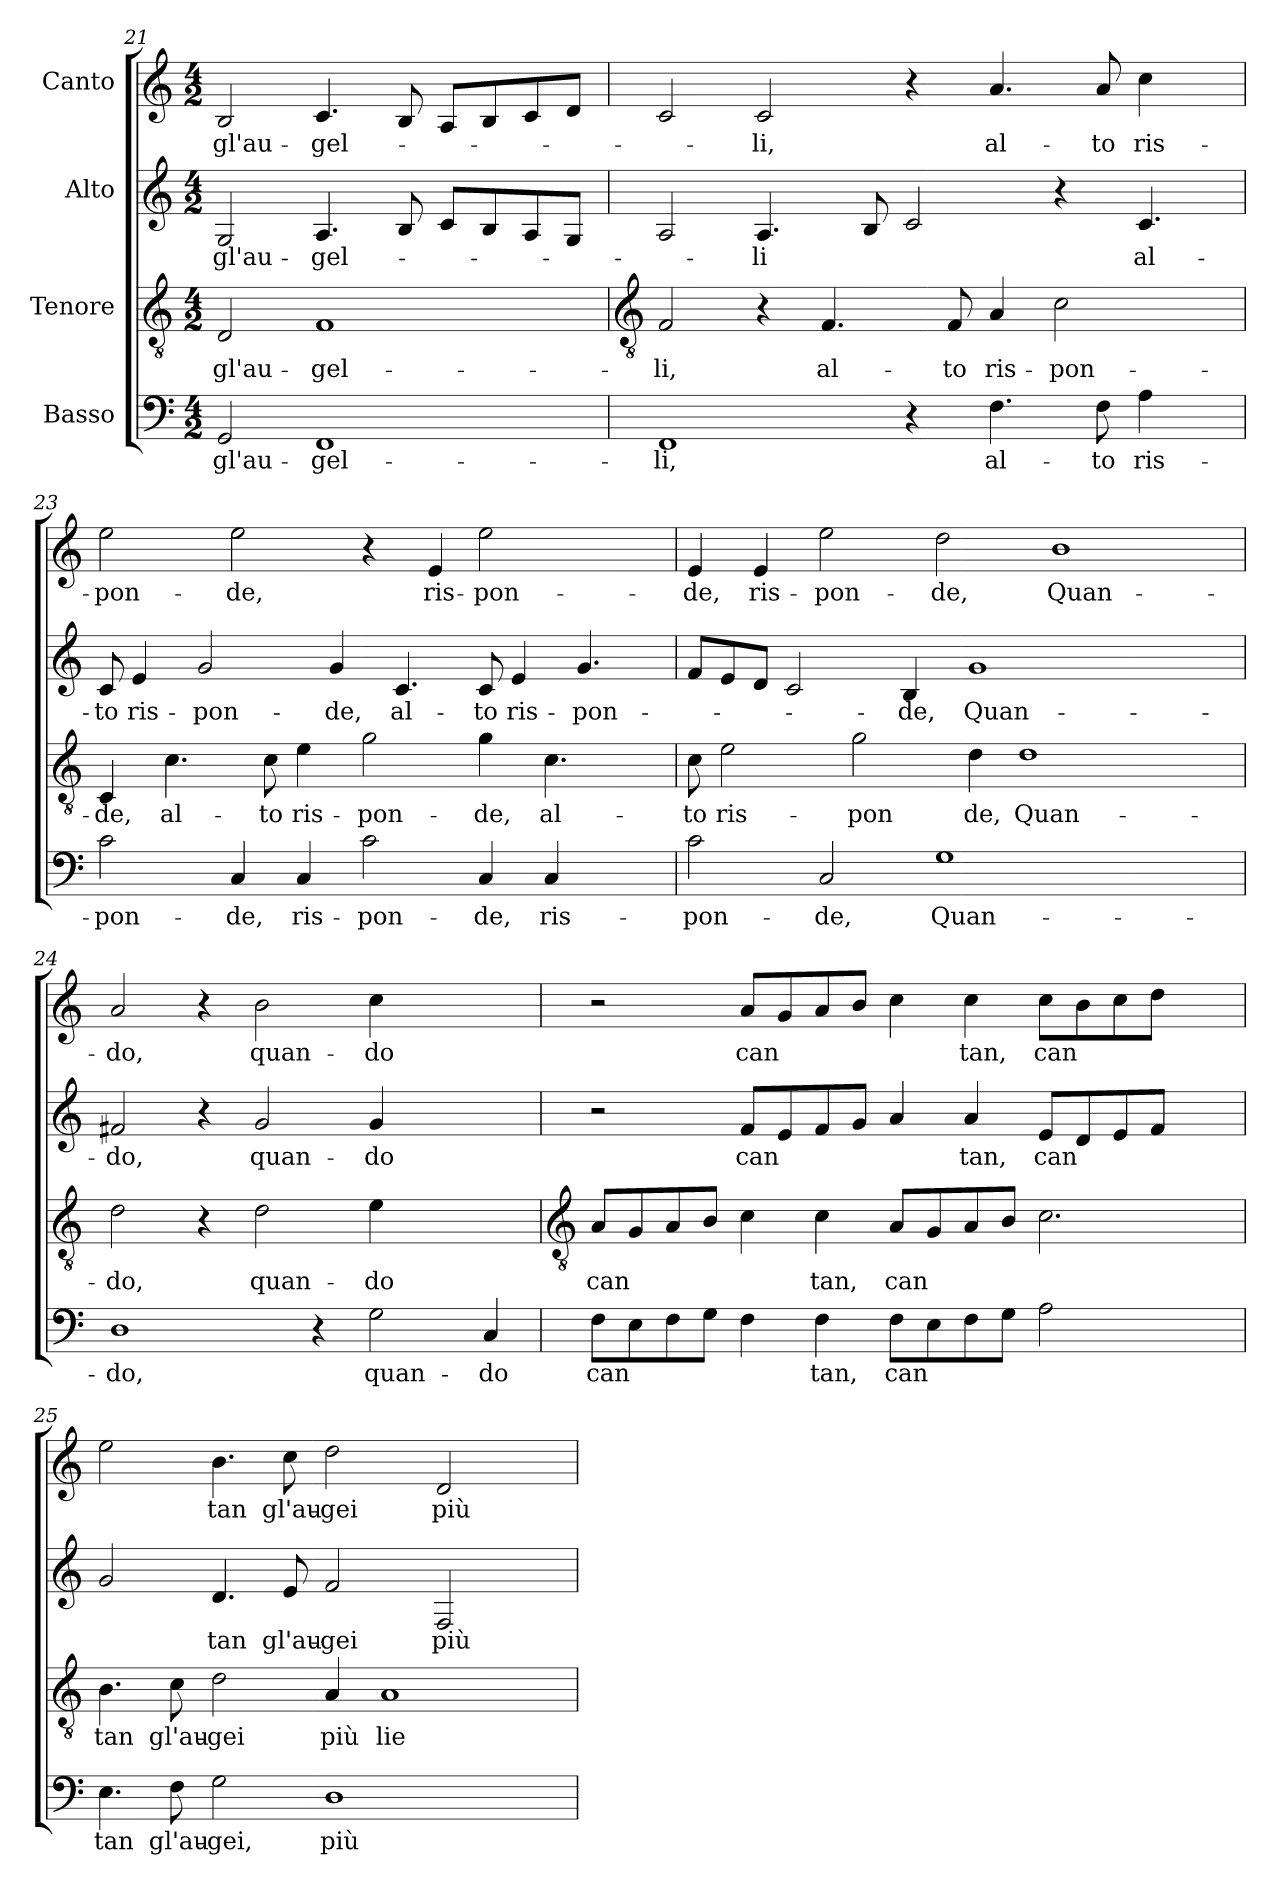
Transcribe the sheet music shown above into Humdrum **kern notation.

**kern	**text	**kern	**text	**kern	**text	**kern	**text
*part4	*part4	*part3	*part3	*part2	*part2	*part1	*part1
*staff4	*staff4	*staff3	*staff3	*staff2	*staff2	*staff1	*staff1
*I"Basso	*	*I"Tenore	*	*I"Alto	*	*I"Canto	*
*clefF4	*	*clefGv2	*	*clefG2	*	*clefG2	*
*k[]	*	*k[]	*	*k[]	*	*k[]	*
*C:	*	*C:	*	*C:	*	*C:	*
*M4/2	*	*M4/2	*	*M4/2	*	*M4/2	*
=21	=21	=21	=21	=21	=21	=21	=21
!	!LO:LY:b	!	!LO:LY:b	!	!LO:LY:b	!	!LO:LY:b
2GG	gl'au-	2D	gl'au-	2G	gl'au-	2B	gl'au-
!	!LO:LY:b	!	!LO:LY:b	!	!LO:LY:b	!	!LO:LY:b
1FF	-gel-	1F	-gel-	4.A	-gel-	4.c	-gel-
.	.	.	.	8B	.	8B	.
.	.	.	.	8cL	.	8AL	.
.	.	.	.	8B	.	8B	.
.	.	.	.	8A	.	8c	.
.	.	.	.	8GJ	.	8dJ	.
!!LO:LB:g=z
=22	=22	=22	=22	=22	=22	=22	=22
*	*	*clefGv2	*	*	*	*	*
!	!LO:LY:b	!	!LO:LY:b	!	!	!	!
*	*	*	*	*	*	*^	*
1FF	-li,	2F	-li,	2A	.	2c	0ryy	.
!	!	!	!	!	!LO:LY:b	!	!	!LO:LY:b
.	.	4r	.	4.A	-li	2c	.	-li,
!	!	!	!LO:LY:b	!	!	!	!	!
.	.	4.F	al-	.	.	.	.	.
.	.	.	.	8B	.	.	.	.
4r	.	.	.	2c	.	4r	.	.
!	!	!	!LO:LY:b	!	!	!	!	!
.	.	8F	-to	.	.	.	.	.
!	!LO:LY:b	!	!LO:LY:b	!	!	!	!	!LO:LY:b
4.F	al-	4A	ris-	.	.	4.a	.	al-
!	!	!	!LO:LY:b	!	!	!	!	!
.	.	2c	-pon-	4r	.	.	.	.
!	!LO:LY:b	!	!	!	!	!	!	!LO:LY:b
8F	-to	.	.	.	.	8a	.	-to
!	!LO:LY:b	!	!	!	!LO:LY:b	!	!	!LO:LY:b
4A	ris-	.	.	4.c	al-	4cc	.	ris-
8ryy	.	8ryy	.	.	.	8ryy	8ryy	.
=23	=23	=23	=23	=23	=23	=23	=23	=23
!	!LO:LY:b	!	!LO:LY:b	!	!LO:LY:b	!	!	!LO:LY:b
2c	-pon-	4C	-de,	8c	-to	2ee	0ryy	-pon-
!	!	!	!	!	!LO:LY:b	!	!	!
.	.	.	.	4e	ris-	.	.	.
!	!	!	!LO:LY:b	!	!	!	!	!
.	.	4.c	al-	.	.	.	.	.
!	!	!	!	!	!LO:LY:b	!	!	!
.	.	.	.	2g	-pon-	.	.	.
!	!LO:LY:b	!	!	!	!	!	!	!LO:LY:b
4C	-de,	.	.	.	.	2ee	.	-de,
!	!	!	!LO:LY:b	!	!	!	!	!
.	.	8c	-to	.	.	.	.	.
!	!LO:LY:b	!	!LO:LY:b	!	!	!	!	!
4C	ris-	4e	ris-	.	.	.	.	.
!	!	!	!	!	!LO:LY:b	!	!	!
.	.	.	.	4g	-de,	.	.	.
!	!LO:LY:b	!	!LO:LY:b	!	!	!	!	!
2c	-pon-	2g	-pon-	.	.	4r	.	.
!	!	!	!	!	!LO:LY:b	!	!	!
.	.	.	.	4.c	al-	.	.	.
!	!	!	!	!	!	!	!	!LO:LY:b
.	.	.	.	.	.	4e	.	ris-
!	!LO:LY:b	!	!LO:LY:b	!	!LO:LY:b	!	!	!LO:LY:b
4C	-de,	4g	-de,	8c	-to	2ee	.	-pon-
!	!	!	!	!	!LO:LY:b	!	!	!
.	.	.	.	4e	ris-	.	.	.
!	!LO:LY:b	!	!LO:LY:b	!	!	!	!	!
4C	ris-	4.c	al-	.	.	.	.	.
!	!	!	!	!	!LO:LY:b	!	!	!
.	.	.	.	4.g	-pon-	.	.	.
4ryy	.	.	.	.	.	4ryy	4ryy	.
.	.	8ryy	.	.	.	.	.	.
=24	=24	=24	=24	=24	=24	=24	=24	=24
!	!LO:LY:b	!	!LO:LY:b	!	!	!	!	!LO:LY:b
2c	-pon-	8c	-to	8fL	.	4e	1ryy	-de,
!	!	!	!LO:LY:b	!	!	!	!	!
.	.	2e	ris-	8e	.	.	.	.
!	!	!	!	!	!	!	!	!LO:LY:b
.	.	.	.	8dJ	.	4e	.	ris-
.	.	.	.	2c	.	.	.	.
!	!LO:LY:b	!	!	!	!	!	!	!LO:LY:b
2C	-de,	.	.	.	.	2ee	.	-pon-
!	!	!	!LO:LY:b	!	!	!	!	!
.	.	2g	-pon	.	.	.	.	.
!	!	!	!	!	!LO:LY:b	!	!	!
.	.	.	.	4B	-de,	.	.	.
!	!LO:LY:b	!	!	!	!	!	!	!LO:LY:b
1G	Quan-	.	.	.	.	2dd	2ryy	-de,
!	!	!	!LO:LY:b	!	!LO:LY:b	!	!	!
.	.	4d	de,	1g	Quan-	.	.	.
!	!	!	!LO:LY:b	!	!	!	!	!
.	.	1d	Quan-	.	.	.	.	.
!	!	!	!	!	!	!	!	!LO:LY:b
.	.	.	.	.	.	1b	2ryy	Quan-
2ryy	.	.	.	.	.	.	2ryy	.
.	.	.	.	4.ryy	.	.	.	.
.	.	8ryy	.	.	.	.	.	.
=24	=24	=24	=24	=24	=24	=24	=24	=24
!	!LO:LY:b	!	!LO:LY:b	!	!LO:LY:b	!	!	!LO:LY:b
1D	-do,	2d	-do,	2f#X	-do,	2a	2ryy	-do,
.	.	4r	.	4r	.	4r	1.ryy	.
!	!	!	!LO:LY:b	!	!LO:LY:b	!	!	!LO:LY:b
.	.	2d	quan-	2g	quan-	2b	.	quan-
4r	.	.	.	.	.	.	.	.
!	!LO:LY:b	!	!LO:LY:b	!	!LO:LY:b	!	!	!LO:LY:b
2G	quan-	4e	-do	4g	-do	4cc	.	-do
.	.	2ryy	.	2ryy	.	2ryy	.	.
!	!LO:LY:b	!	!	!	!	!	!	!
4C	-do	.	.	.	.	.	.	.
*	*	*	*	*	*	*v	*v	*
!!LO:LB:g=z
=25	=25	=25	=25	=25	=25	=25	=25
*	*	*clefGv2	*	*	*	*	*
!	!LO:LY:b	!	!LO:LY:b	!	!	!	!
8FL	can	8AL	can	2r	.	2r	.
8E	.	8G	.	.	.	.	.
8F	.	8A	.	.	.	.	.
8GJ	.	8BJ	.	.	.	.	.
!	!	!	!	!	!LO:LY:b	!	!LO:LY:b
4F	.	4c	.	8fL	can	8aL	can
.	.	.	.	8e	.	8g	.
!	!LO:LY:b	!	!LO:LY:b	!	!	!	!
4F	tan,	4c	tan,	8f	.	8a	.
.	.	.	.	8gJ	.	8bJ	.
!	!LO:LY:b	!	!LO:LY:b	!	!	!	!
8FL	can	8AL	can	4a	.	4cc	.
8E	.	8G	.	.	.	.	.
!	!	!	!	!	!LO:LY:b	!	!LO:LY:b
8F	.	8A	.	4a	tan,	4cc	tan,
8GJ	.	8BJ	.	.	.	.	.
!	!	!	!	!	!LO:LY:b	!	!LO:LY:b
2A	.	2.c	.	8eL	can	8ccL	can
.	.	.	.	8d	.	8b	.
.	.	.	.	8e	.	8cc	.
.	.	.	.	8fJ	.	8ddJ	.
4ryy	.	.	.	4ryy	.	4ryy	.
=25A	=25A	=25A	=25A	=25A	=25A	=25A	=25A
!	!LO:LY:b	!	!LO:LY:b	!	!	!	!
4.E	tan	4.B	tan	2g	.	2ee	.
!	!LO:LY:b	!	!LO:LY:b	!	!	!	!
8F	gl'au-	8c	gl'au-	.	.	.	.
!	!LO:LY:b	!	!LO:LY:b	!	!LO:LY:b	!	!LO:LY:b
2G	-gei,	2d	-gei	4.d	tan	4.b	tan
!	!	!	!	!	!LO:LY:b	!	!LO:LY:b
.	.	.	.	8e	gl'au-	8cc	gl'au-
!	!LO:LY:b	!	!LO:LY:b	!	!LO:LY:b	!	!LO:LY:b
1D	più	4A	più	2f	-gei	2dd	-gei
!	!	!	!LO:LY:b	!	!	!	!
.	.	1A	lie-	.	.	.	.
!	!	!	!	!	!LO:LY:b	!	!LO:LY:b
.	.	.	.	2F	più	2d	più
4ryy	.	.	.	4ryy	.	4ryy	.
=	=	=	=	=	=	=	=
*-	*-	*-	*-	*-	*-	*-	*-
